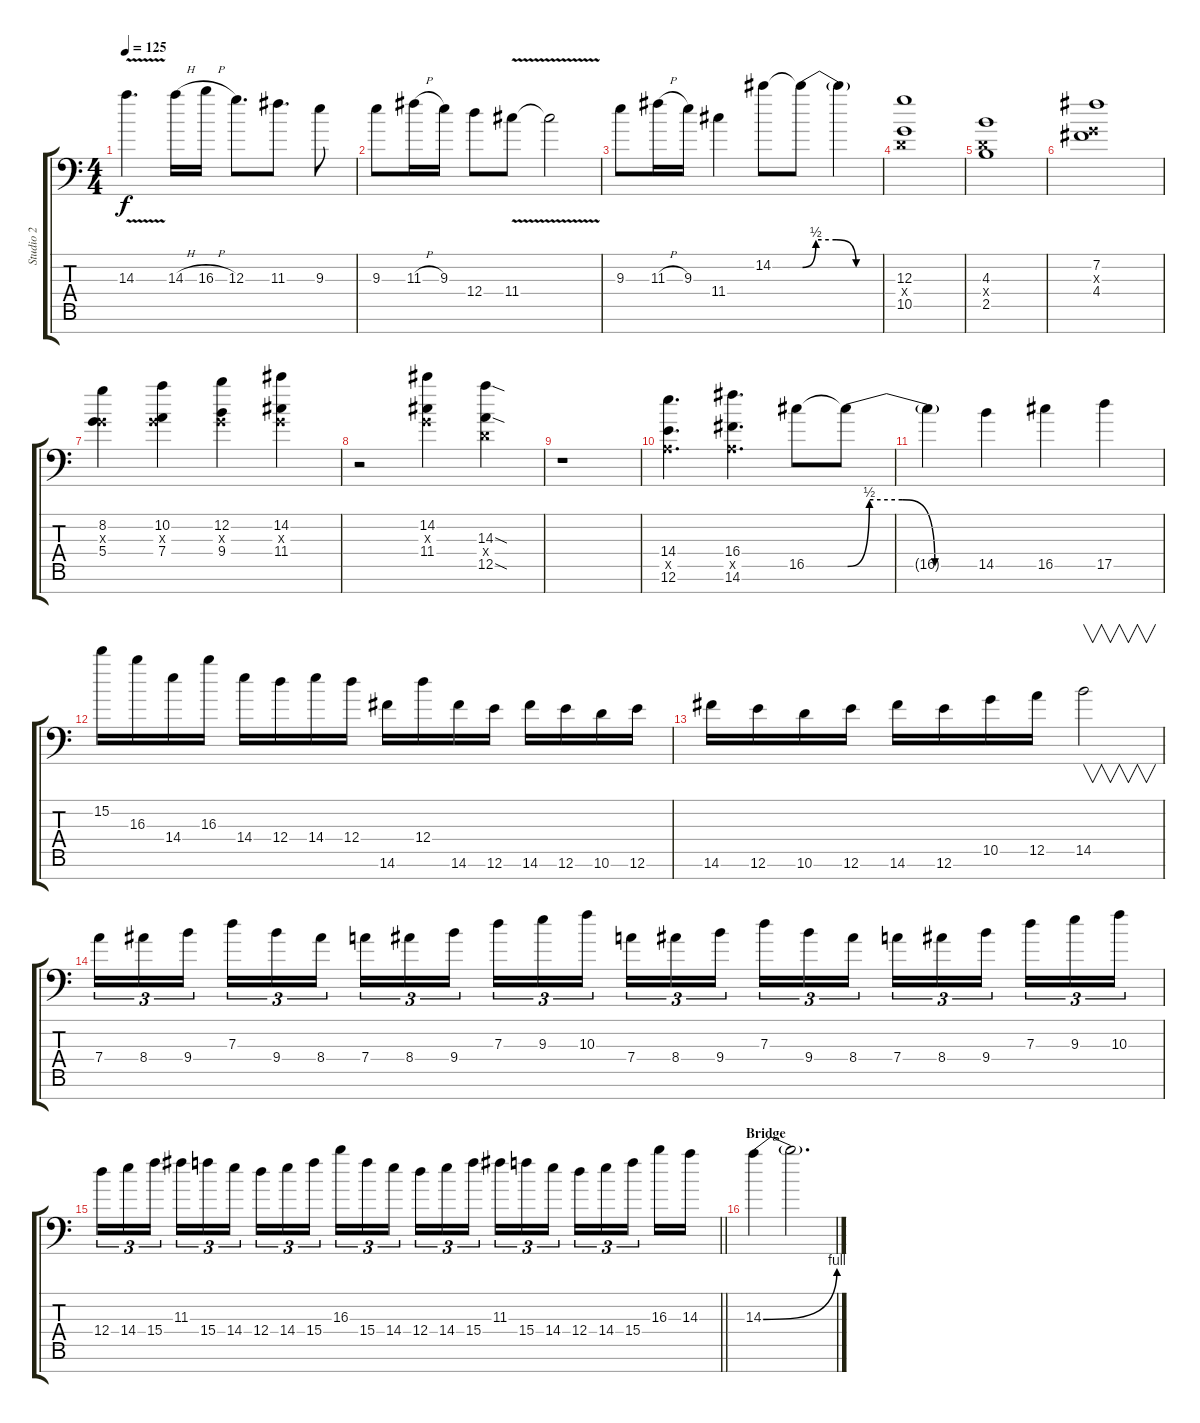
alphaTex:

\track ("Studio 2" "Studio 2") {instrument distortionguitar}
\staff {score tabs}
\tuning (E4 B3 G3 D3 A2 E2 C-1) {hide}
\ts (4 4)
\tempo 125
\clef f4
\ks c
14.3{v}.4{d dy f} 14.3{h}.16 16.3{h}.16 12.3.8{d} 11.3.8{d} 9.3.8 |
9.3.8 11.3{h}.16 9.3.16 12.4.8 11.4{v}.8 11.4{v t}.2 |
9.3.8 11.3{h}.16 9.3.16 11.4.4 14.2.8 14.2{be (custom 0 0 10 2 25 2 40 0 60 0) t}.8 14.2{t}.4 |
(12.3 0.4{x} 10.5).1 |
(4.3 0.4{x} 2.5).1 |
(7.2 0.3{x} 4.4).1 |
(8.2 0.3{x} 5.4).4 (10.2 0.3{x} 7.4).4 (12.2 0.3{x} 9.4).4 (14.2 0.3{x} 11.4).4 |
r.2 (14.2 0.3{x} 11.4).4 (14.3{sod} 0.4{x} 12.5{sod}).4 |
r.1 |
(14.4 0.5{x} 12.6).4{d} (16.4 0.5{x} 14.6).4{d} 16.5.8 16.5{be (custom 0 0 10 2 25 2 40 0 60 0) t}.8 |
16.5{t}.4 14.5.4 16.5.4 17.5.4 |
15.2.16 16.3.16 14.4.16 16.3.16 14.4.16 12.4.16 14.4.16 12.4.16 14.6.16 12.4.16 14.6.16 12.6.16 14.6.16 12.6.16 10.6.16 12.6.16 |
14.6.16 12.6.16 10.6.16 12.6.16 14.6.16 12.6.16 10.5.16 12.5.16 14.5.2{v} |
7.4.16{tu (3 2)} 8.4.16{tu (3 2)} 9.4.16{tu (3 2) beam splitsecondary} 7.3.16{tu (3 2)} 9.4.16{tu (3 2)} 8.4.16{tu (3 2)} 7.4.16{tu (3 2)} 8.4.16{tu (3 2)} 9.4.16{tu (3 2) beam splitsecondary} 7.3.16{tu (3 2)} 9.3.16{tu (3 2)} 10.3.16{tu (3 2)} 7.4.16{tu (3 2)} 8.4.16{tu (3 2)} 9.4.16{tu (3 2) beam splitsecondary} 7.3.16{tu (3 2)} 9.4.16{tu (3 2)} 8.4.16{tu (3 2)} 7.4.16{tu (3 2)} 8.4.16{tu (3 2)} 9.4.16{tu (3 2) beam splitsecondary} 7.3.16{tu (3 2)} 9.3.16{tu (3 2)} 10.3.16{tu (3 2)} |
\barLineRight lightlight
12.4.16{tu (3 2)} 14.4.16{tu (3 2)} 15.4.16{tu (3 2) beam splitsecondary} 11.3.16{tu (3 2)} 15.4.16{tu (3 2)} 14.4.16{tu (3 2)} 12.4.16{tu (3 2)} 14.4.16{tu (3 2)} 15.4.16{tu (3 2) beam splitsecondary} 16.3.16{tu (3 2)} 15.4.16{tu (3 2)} 14.4.16{tu (3 2)} 12.4.16{tu (3 2)} 14.4.16{tu (3 2)} 15.4.16{tu (3 2) beam splitsecondary} 11.3.16{tu (3 2)} 15.4.16{tu (3 2)} 14.4.16{tu (3 2)} 12.4.16{tu (3 2)} 14.4.16{tu (3 2)} 15.4.16{tu (3 2) beam splitsecondary} 16.3.16 14.3.16 |
\section ("" "Bridge")
14.3{be (bend 0 0 60 4)}.4 14.3{t}.2{d}
